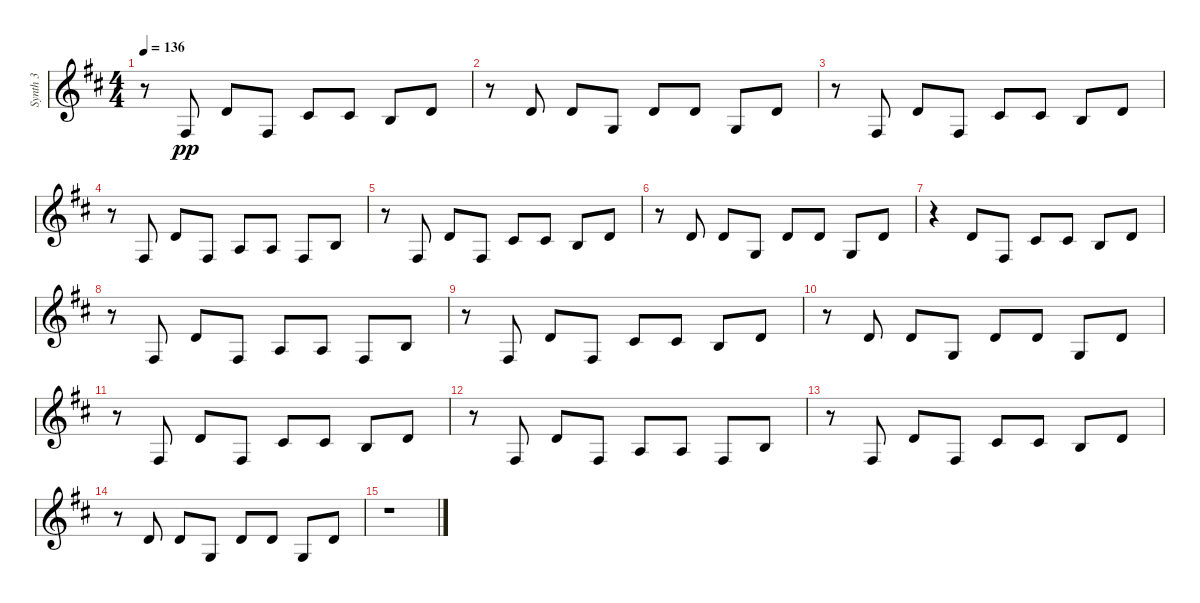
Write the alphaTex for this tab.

\track ("Synth 3" "Synth 3") {instrument kalimba}
\staff {score}
\tuning (E4 B3 G3 D3 A2 E2) {hide}
\ts (4 4)
\tempo 136
\clef g2
\ks bminor
r.8{dy pp} 4.4.8 3.2.8 4.4.8 2.2.8 2.2.8 0.2.8 3.2.8 |
r.8 3.2.8 3.2.8 0.3.8 3.2.8 3.2.8 0.3.8 3.2.8 |
r.8 4.4.8 3.2.8 4.4.8 2.2.8 2.2.8 0.2.8 3.2.8 |
r.8 4.4.8 3.2.8 4.4.8 2.3.8 2.3.8 4.4.8 0.2.8 |
r.8 4.4.8 3.2.8 4.4.8 2.2.8 2.2.8 0.2.8 3.2.8 |
r.8 3.2.8 3.2.8 0.3.8 3.2.8 3.2.8 0.3.8 3.2.8 |
r.4 3.2.8 4.4.8 2.2.8 2.2.8 0.2.8 3.2.8 |
r.8 4.4.8 3.2.8 4.4.8 2.3.8 2.3.8 4.4.8 0.2.8 |
r.8 4.4.8 3.2.8 4.4.8 2.2.8 2.2.8 0.2.8 3.2.8 |
r.8 3.2.8 3.2.8 0.3.8 3.2.8 3.2.8 0.3.8 3.2.8 |
r.8 4.4.8 3.2.8 4.4.8 2.2.8 2.2.8 0.2.8 3.2.8 |
r.8 4.4.8 3.2.8 4.4.8 2.3.8 2.3.8 4.4.8 0.2.8 |
r.8 4.4.8 3.2.8 4.4.8 2.2.8 2.2.8 0.2.8 3.2.8 |
r.8 3.2.8 3.2.8 0.3.8 3.2.8 3.2.8 0.3.8 3.2.8 |
r.1
